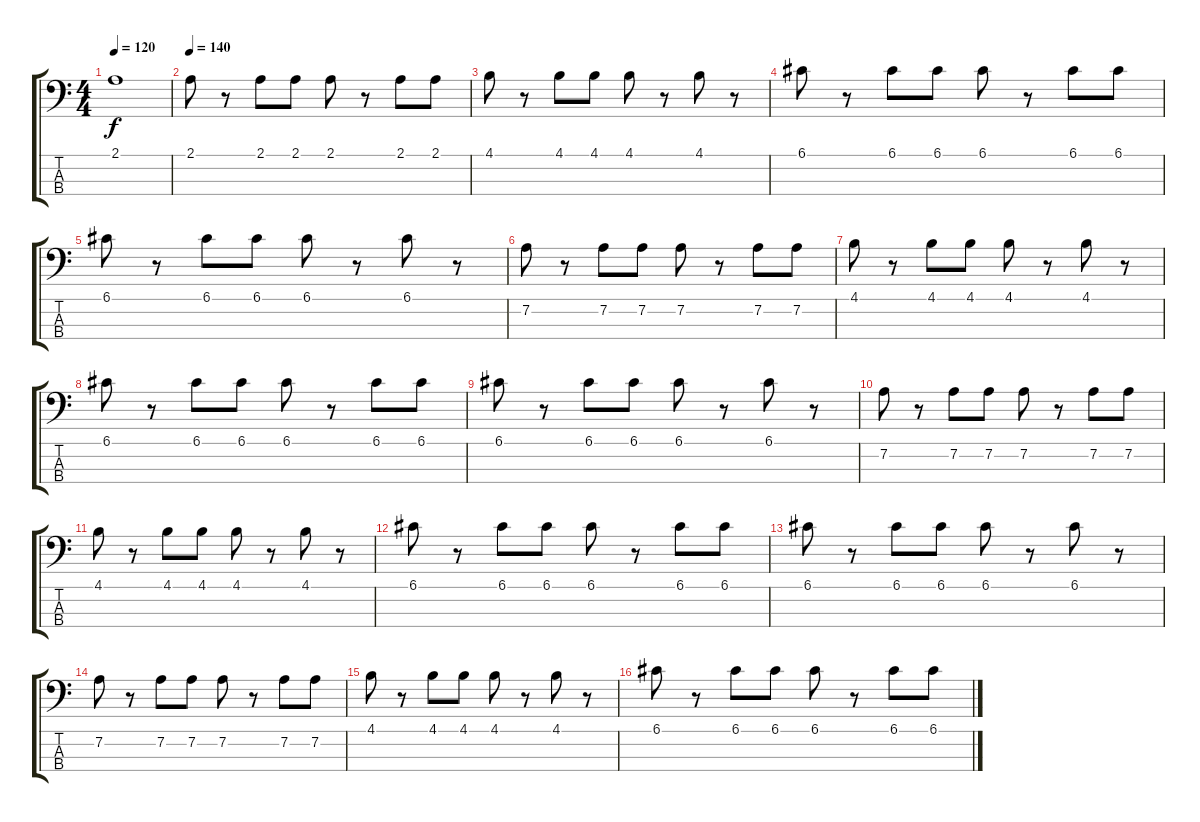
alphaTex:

\track "" {instrument electricbassfinger}
\staff {score tabs}
\tuning (G2 D2 A1 E1) {hide}
\ts (4 4)
\tempo 120
\clef f4
\ks c
2.1.1{dy f} |
\tempo 140
2.1.8 r.8 2.1.8 2.1.8 2.1.8 r.8 2.1.8 2.1.8 |
4.1.8 r.8 4.1.8 4.1.8 4.1.8 r.8 4.1.8 r.8 |
6.1.8 r.8 6.1.8 6.1.8 6.1.8 r.8 6.1.8 6.1.8 |
6.1.8 r.8 6.1.8 6.1.8 6.1.8 r.8 6.1.8 r.8 |
7.2.8 r.8 7.2.8 7.2.8 7.2.8 r.8 7.2.8 7.2.8 |
4.1.8 r.8 4.1.8 4.1.8 4.1.8 r.8 4.1.8 r.8 |
6.1.8 r.8 6.1.8 6.1.8 6.1.8 r.8 6.1.8 6.1.8 |
6.1.8 r.8 6.1.8 6.1.8 6.1.8 r.8 6.1.8 r.8 |
7.2.8 r.8 7.2.8 7.2.8 7.2.8 r.8 7.2.8 7.2.8 |
4.1.8 r.8 4.1.8 4.1.8 4.1.8 r.8 4.1.8 r.8 |
6.1.8 r.8 6.1.8 6.1.8 6.1.8 r.8 6.1.8 6.1.8 |
6.1.8 r.8 6.1.8 6.1.8 6.1.8 r.8 6.1.8 r.8 |
7.2.8 r.8 7.2.8 7.2.8 7.2.8 r.8 7.2.8 7.2.8 |
4.1.8 r.8 4.1.8 4.1.8 4.1.8 r.8 4.1.8 r.8 |
6.1.8 r.8 6.1.8 6.1.8 6.1.8 r.8 6.1.8 6.1.8
